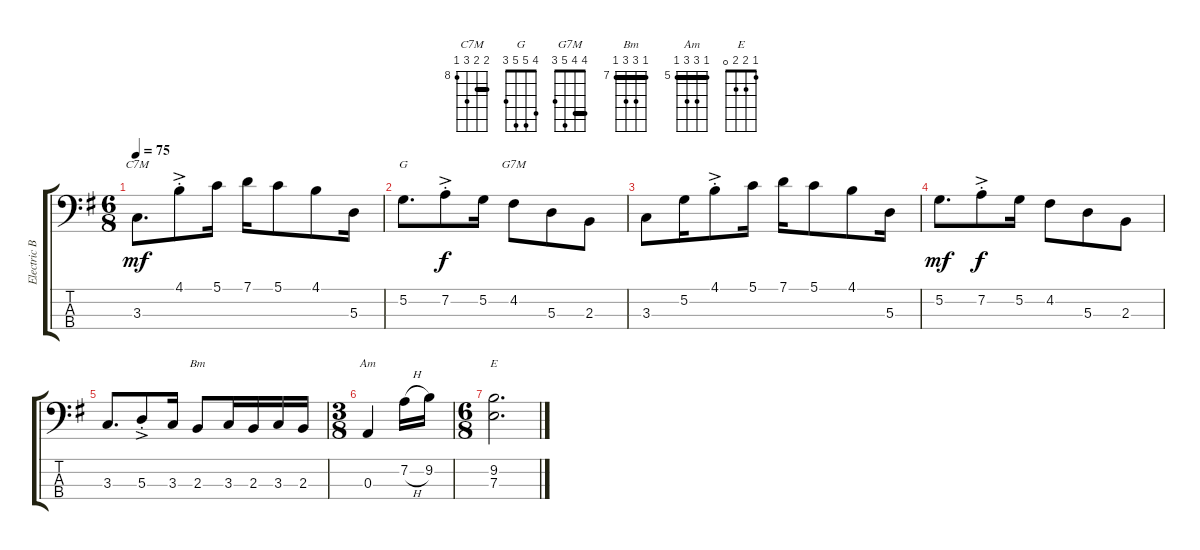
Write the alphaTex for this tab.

\track ("Electric Bass" "Electric B") {instrument electricbassfinger}
\staff {score tabs}
\tuning (G2 D2 A1 E1) {hide}
\chord ("C7M" 9 9 10 8) {firstfret 8 barre 9}
\chord ("G" 4 5 5 3)
\chord ("G7M" 4 4 5 3) {barre 4}
\chord ("Bm" 7 9 9 7) {firstfret 7 barre 7}
\chord ("Am" 5 7 7 5) {firstfret 5 barre 5}
\chord ("E" 1 2 2 0)
\ts (6 8)
\tempo 75
\clef f4
\ks g
3.3.8{d ch "C7M" dy mf} 4.1{ac st}.8 5.1.16 7.1.16 5.1.8 4.1.8 5.3.16 |
5.2.8{d ch "G"} 7.2{ac st}.8{dy f} 5.2.16 4.2.8{ch "G7M"} 5.3.8 2.3.8 |
3.3.8 5.2.16 4.1{ac st}.8 5.1.16 7.1.16 5.1.8 4.1.8 5.3.16 |
5.2.8{d dy mf} 7.2{ac st}.8{dy f} 5.2.16 4.2.8 5.3.8 2.3.8 |
3.3.8{d} 5.3{ac st}.8 3.3.16 2.3.8{ch "Bm"} 3.3.16 2.3.16 3.3.16 2.3.16 |
\ts (3 8)
0.3.4{ch "Am"} 7.2{h}.16 9.2.16 |
\ts (6 8)
(9.2 7.3).2{d ch "E"}
